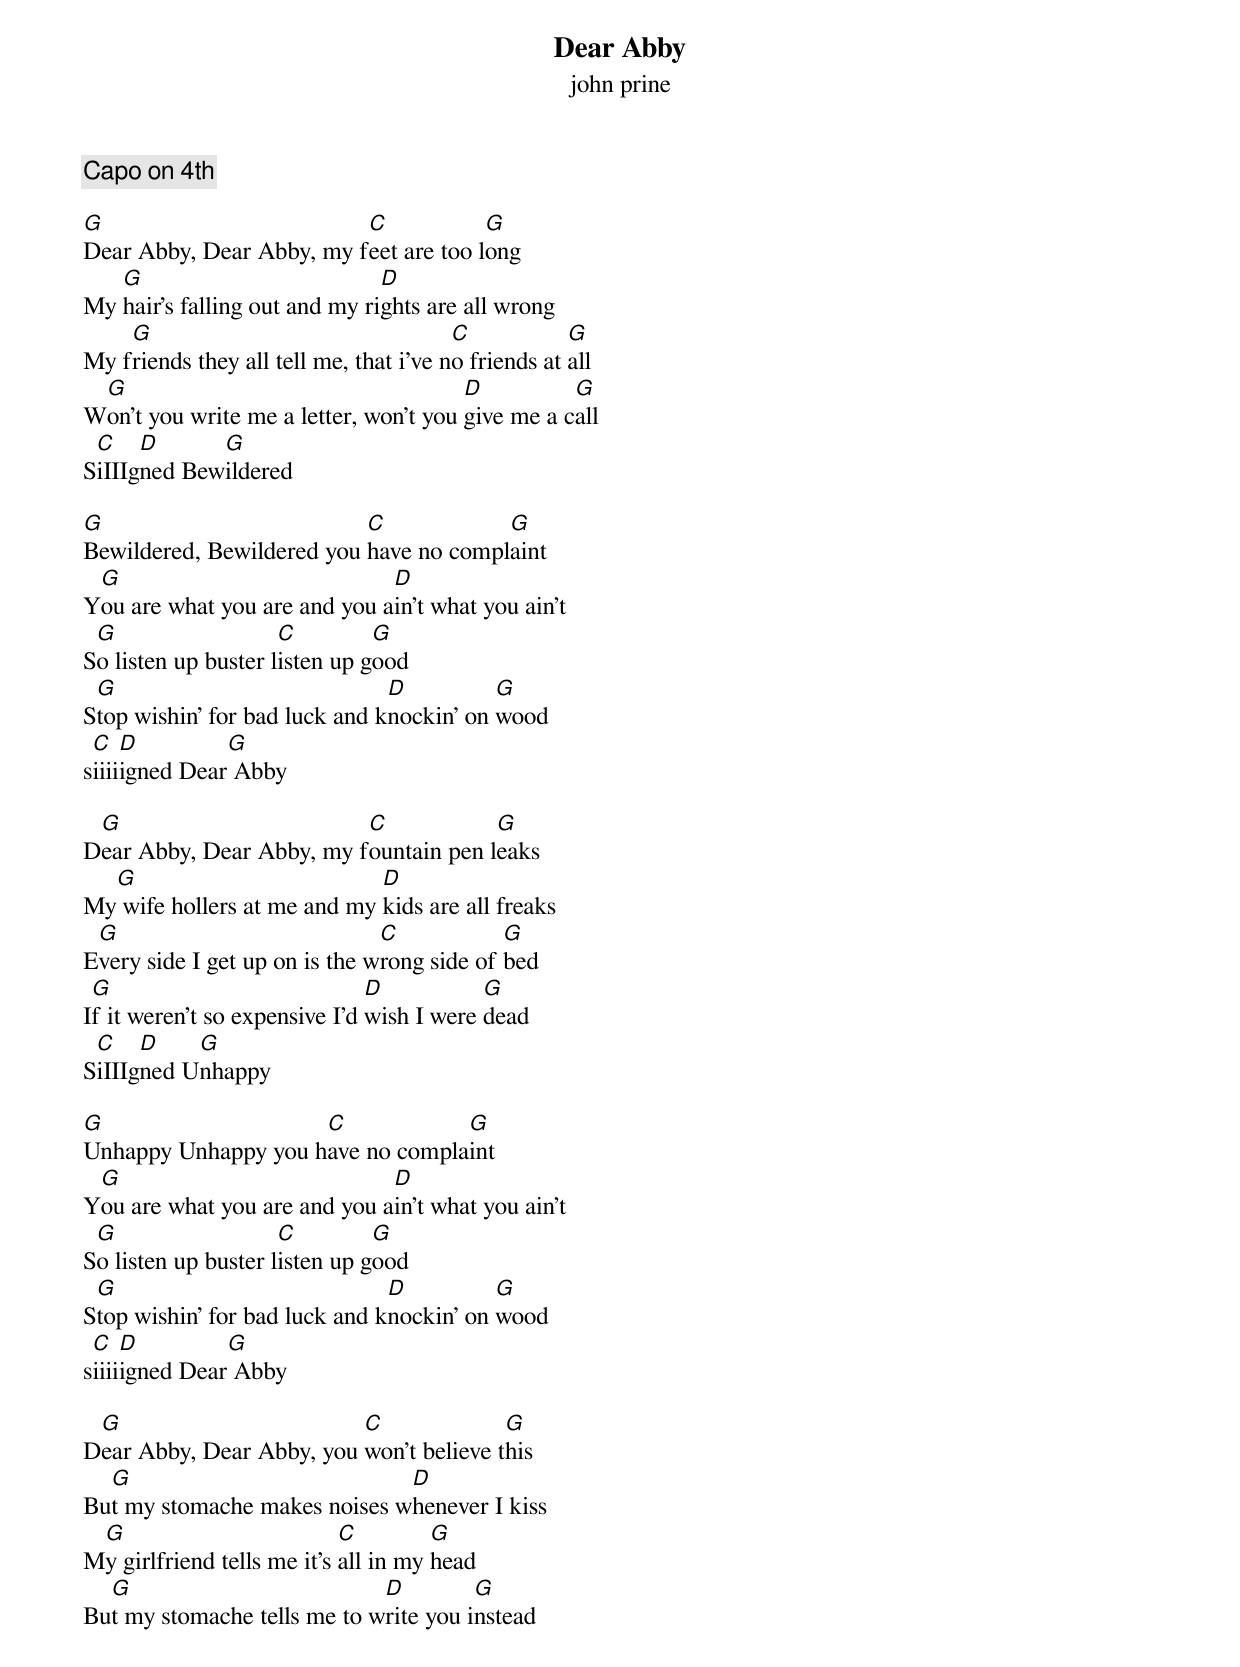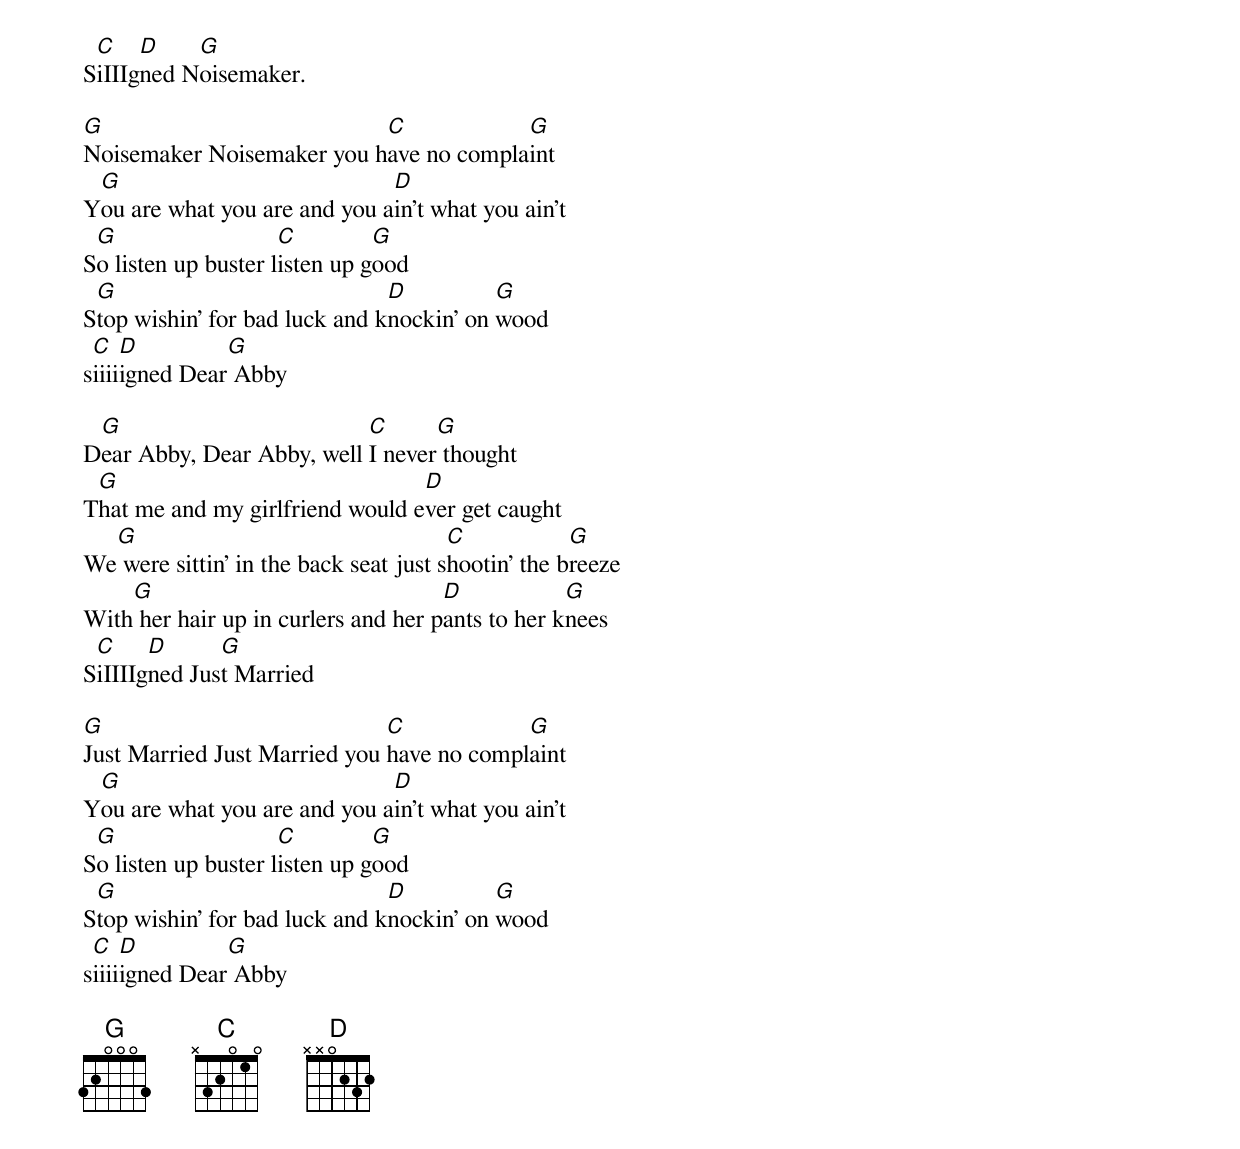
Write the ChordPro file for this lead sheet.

{title: Dear Abby}
{subtitle: john prine}

{c:  Capo on 4th}

[G]Dear Abby, Dear Abby, my f[C]eet are too l[G]ong
My [G]hair's falling out and my ri[D]ghts are all wrong
My f[G]riends they all tell me, that i've n[C]o friends at [G]all
W[G]on't you write me a letter, won't you [D]give me a c[G]all
S[C]iIIIg[D]ned Bew[G]ildered

[G]Bewildered, Bewildered you [C]have no compl[G]aint
Y[G]ou are what you are and you a[D]in't what you ain't
S[G]o listen up buster l[C]isten up g[G]ood
S[G]top wishin' for bad luck and k[D]nockin' on [G]wood
s[C]iiii[D]igned Dear[G] Abby

D[G]ear Abby, Dear Abby, my f[C]ountain pen l[G]eaks
My[G] wife hollers at me and my [D]kids are all freaks
E[G]very side I get up on is the w[C]rong side of [G]bed
I[G]f it weren't so expensive I'd [D]wish I were [G]dead
S[C]iIIIg[D]ned U[G]nhappy

[G]Unhappy Unhappy you h[C]ave no compla[G]int
Y[G]ou are what you are and you a[D]in't what you ain't
S[G]o listen up buster l[C]isten up g[G]ood
S[G]top wishin' for bad luck and k[D]nockin' on [G]wood
s[C]iiii[D]igned Dear[G] Abby

D[G]ear Abby, Dear Abby, you [C]won't believe t[G]his
Bu[G]t my stomache makes noises w[D]henever I kiss
M[G]y girlfriend tells me it's [C]all in my [G]head
Bu[G]t my stomache tells me to w[D]rite you i[G]nstead
S[C]iIIIg[D]ned N[G]oisemaker.

[G]Noisemaker Noisemaker you h[C]ave no compla[G]int
Y[G]ou are what you are and you a[D]in't what you ain't
S[G]o listen up buster l[C]isten up g[G]ood
S[G]top wishin' for bad luck and k[D]nockin' on [G]wood
s[C]iiii[D]igned Dear[G] Abby

D[G]ear Abby, Dear Abby, well [C]I never[G] thought
T[G]hat me and my girlfriend would e[D]ver get caught
We[G] were sittin' in the back seat just s[C]hootin' the b[G]reeze
With[G] her hair up in curlers and her p[D]ants to her k[G]nees
S[C]iIIIIg[D]ned Jus[G]t Married

[G]Just Married Just Married you [C]have no compl[G]aint
Y[G]ou are what you are and you a[D]in't what you ain't
S[G]o listen up buster l[C]isten up g[G]ood
S[G]top wishin' for bad luck and k[D]nockin' on [G]wood
s[C]iiii[D]igned Dear[G] Abby

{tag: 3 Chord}
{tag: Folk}
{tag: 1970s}
